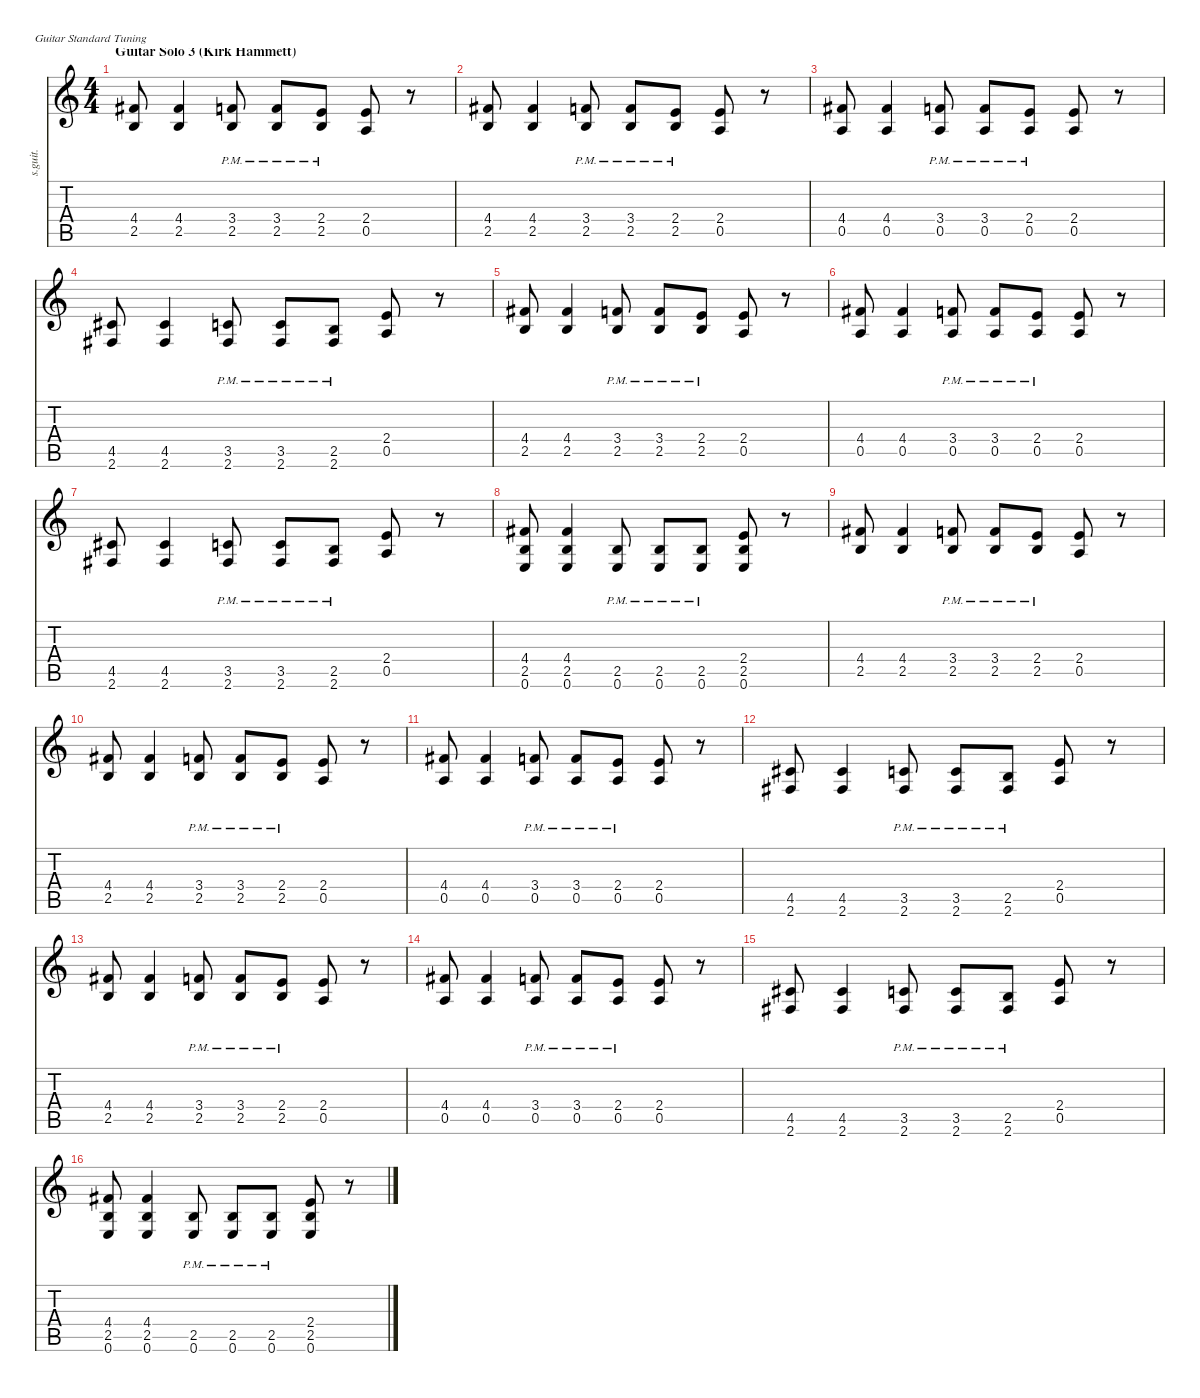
\defaultSystemsLayout 4
\hideDynamics
\bracketExtendMode nobrackets
\track ("James Hetfield - Rhythm Guitar" "s.guit.") {instrument distortionguitar}
\staff {score tabs}
\tuning (E4 B3 G3 D3 A2 E2)
\ts (4 4)
\beaming (8 2 2 2 2)
\section ("" "Guitar Solo 3 (Kirk Hammett)")
\tempo (130 hide)
\clef g2
\ks c
(4.4{acc #} 2.5).8{lyrics (0 "") lyrics (1 "") lyrics (2 "") lyrics (3 "") lyrics (4 "") dy f} (4.4{acc #} 2.5).4{lyrics (0 "") lyrics (1 "") lyrics (2 "") lyrics (3 "") lyrics (4 "")} (3.4{pm} 2.5{pm}).8{lyrics (0 "") lyrics (1 "") lyrics (2 "") lyrics (3 "") lyrics (4 "")} (3.4{pm} 2.5{pm}).8{lyrics (0 "") lyrics (1 "") lyrics (2 "") lyrics (3 "") lyrics (4 "")} (2.4{pm} 2.5{pm}).8{lyrics (0 "") lyrics (1 "") lyrics (2 "") lyrics (3 "") lyrics (4 "")} (2.4 0.5).8{lyrics (0 "") lyrics (1 "") lyrics (2 "") lyrics (3 "") lyrics (4 "")} r.8 |
(4.4{acc #} 2.5).8{lyrics (0 "") lyrics (1 "") lyrics (2 "") lyrics (3 "") lyrics (4 "")} (4.4{acc #} 2.5).4{lyrics (0 "") lyrics (1 "") lyrics (2 "") lyrics (3 "") lyrics (4 "")} (3.4{pm} 2.5{pm}).8{lyrics (0 "") lyrics (1 "") lyrics (2 "") lyrics (3 "") lyrics (4 "")} (3.4{pm} 2.5{pm}).8{lyrics (0 "") lyrics (1 "") lyrics (2 "") lyrics (3 "") lyrics (4 "")} (2.4{pm} 2.5{pm}).8{lyrics (0 "") lyrics (1 "") lyrics (2 "") lyrics (3 "") lyrics (4 "")} (2.4 0.5).8{lyrics (0 "") lyrics (1 "") lyrics (2 "") lyrics (3 "") lyrics (4 "")} r.8 |
(4.4{acc #} 0.5).8{lyrics (0 "") lyrics (1 "") lyrics (2 "") lyrics (3 "") lyrics (4 "")} (4.4{acc #} 0.5).4{lyrics (0 "") lyrics (1 "") lyrics (2 "") lyrics (3 "") lyrics (4 "")} (3.4{pm} 0.5{pm}).8{lyrics (0 "") lyrics (1 "") lyrics (2 "") lyrics (3 "") lyrics (4 "")} (3.4{pm} 0.5{pm}).8{lyrics (0 "") lyrics (1 "") lyrics (2 "") lyrics (3 "") lyrics (4 "")} (2.4{pm} 0.5{pm}).8{lyrics (0 "") lyrics (1 "") lyrics (2 "") lyrics (3 "") lyrics (4 "")} (2.4 0.5).8{lyrics (0 "") lyrics (1 "") lyrics (2 "") lyrics (3 "") lyrics (4 "")} r.8 |
(4.5{acc #} 2.6{acc #}).8{lyrics (0 "") lyrics (1 "") lyrics (2 "") lyrics (3 "") lyrics (4 "")} (4.5{acc #} 2.6{acc #}).4{lyrics (0 "") lyrics (1 "") lyrics (2 "") lyrics (3 "") lyrics (4 "")} (3.5{pm} 2.6{pm acc #}).8{lyrics (0 "") lyrics (1 "") lyrics (2 "") lyrics (3 "") lyrics (4 "")} (3.5{pm} 2.6{pm acc #}).8{lyrics (0 "") lyrics (1 "") lyrics (2 "") lyrics (3 "") lyrics (4 "")} (2.5{pm} 2.6{pm acc #}).8{lyrics (0 "") lyrics (1 "") lyrics (2 "") lyrics (3 "") lyrics (4 "")} (2.4 0.5).8{lyrics (0 "") lyrics (1 "") lyrics (2 "") lyrics (3 "") lyrics (4 "")} r.8 |
(4.4{acc #} 2.5).8{lyrics (0 "") lyrics (1 "") lyrics (2 "") lyrics (3 "") lyrics (4 "")} (4.4{acc #} 2.5).4{lyrics (0 "") lyrics (1 "") lyrics (2 "") lyrics (3 "") lyrics (4 "")} (3.4{pm} 2.5{pm}).8{lyrics (0 "") lyrics (1 "") lyrics (2 "") lyrics (3 "") lyrics (4 "")} (3.4{pm} 2.5{pm}).8{lyrics (0 "") lyrics (1 "") lyrics (2 "") lyrics (3 "") lyrics (4 "")} (2.4{pm} 2.5{pm}).8{lyrics (0 "") lyrics (1 "") lyrics (2 "") lyrics (3 "") lyrics (4 "")} (2.4 0.5).8{lyrics (0 "") lyrics (1 "") lyrics (2 "") lyrics (3 "") lyrics (4 "")} r.8 |
(4.4{acc #} 0.5).8{lyrics (0 "") lyrics (1 "") lyrics (2 "") lyrics (3 "") lyrics (4 "")} (4.4{acc #} 0.5).4{lyrics (0 "") lyrics (1 "") lyrics (2 "") lyrics (3 "") lyrics (4 "")} (3.4{pm} 0.5{pm}).8{lyrics (0 "") lyrics (1 "") lyrics (2 "") lyrics (3 "") lyrics (4 "")} (3.4{pm} 0.5{pm}).8{lyrics (0 "") lyrics (1 "") lyrics (2 "") lyrics (3 "") lyrics (4 "")} (2.4{pm} 0.5{pm}).8{lyrics (0 "") lyrics (1 "") lyrics (2 "") lyrics (3 "") lyrics (4 "")} (2.4 0.5).8{lyrics (0 "") lyrics (1 "") lyrics (2 "") lyrics (3 "") lyrics (4 "")} r.8 |
(4.5{acc #} 2.6{acc #}).8{lyrics (0 "") lyrics (1 "") lyrics (2 "") lyrics (3 "") lyrics (4 "")} (4.5{acc #} 2.6{acc #}).4{lyrics (0 "") lyrics (1 "") lyrics (2 "") lyrics (3 "") lyrics (4 "")} (3.5{pm} 2.6{pm acc #}).8{lyrics (0 "") lyrics (1 "") lyrics (2 "") lyrics (3 "") lyrics (4 "")} (3.5{pm} 2.6{pm acc #}).8{lyrics (0 "") lyrics (1 "") lyrics (2 "") lyrics (3 "") lyrics (4 "")} (2.5{pm} 2.6{pm acc #}).8{lyrics (0 "") lyrics (1 "") lyrics (2 "") lyrics (3 "") lyrics (4 "")} (2.4 0.5).8{lyrics (0 "") lyrics (1 "") lyrics (2 "") lyrics (3 "") lyrics (4 "")} r.8 |
(4.4{acc #} 2.5 0.6).8{lyrics (0 "") lyrics (1 "") lyrics (2 "") lyrics (3 "") lyrics (4 "")} (4.4{acc #} 2.5 0.6).4{lyrics (0 "") lyrics (1 "") lyrics (2 "") lyrics (3 "") lyrics (4 "")} (2.5{pm} 0.6{pm}).8{lyrics (0 "") lyrics (1 "") lyrics (2 "") lyrics (3 "") lyrics (4 "")} (2.5{pm} 0.6{pm}).8{lyrics (0 "") lyrics (1 "") lyrics (2 "") lyrics (3 "") lyrics (4 "")} (2.5{pm} 0.6{pm}).8{lyrics (0 "") lyrics (1 "") lyrics (2 "") lyrics (3 "") lyrics (4 "")} (2.4 2.5 0.6).8{lyrics (0 "") lyrics (1 "") lyrics (2 "") lyrics (3 "") lyrics (4 "")} r.8 |
(4.4{acc #} 2.5).8{lyrics (0 "") lyrics (1 "") lyrics (2 "") lyrics (3 "") lyrics (4 "")} (4.4{acc #} 2.5).4{lyrics (0 "") lyrics (1 "") lyrics (2 "") lyrics (3 "") lyrics (4 "")} (3.4{pm} 2.5{pm}).8{lyrics (0 "") lyrics (1 "") lyrics (2 "") lyrics (3 "") lyrics (4 "")} (3.4{pm} 2.5{pm}).8{lyrics (0 "") lyrics (1 "") lyrics (2 "") lyrics (3 "") lyrics (4 "")} (2.4{pm} 2.5{pm}).8{lyrics (0 "") lyrics (1 "") lyrics (2 "") lyrics (3 "") lyrics (4 "")} (2.4 0.5).8{lyrics (0 "") lyrics (1 "") lyrics (2 "") lyrics (3 "") lyrics (4 "")} r.8 |
(4.4{acc #} 2.5).8{lyrics (0 "") lyrics (1 "") lyrics (2 "") lyrics (3 "") lyrics (4 "")} (4.4{acc #} 2.5).4{lyrics (0 "") lyrics (1 "") lyrics (2 "") lyrics (3 "") lyrics (4 "")} (3.4{pm} 2.5{pm}).8{lyrics (0 "") lyrics (1 "") lyrics (2 "") lyrics (3 "") lyrics (4 "")} (3.4{pm} 2.5{pm}).8{lyrics (0 "") lyrics (1 "") lyrics (2 "") lyrics (3 "") lyrics (4 "")} (2.4{pm} 2.5{pm}).8{lyrics (0 "") lyrics (1 "") lyrics (2 "") lyrics (3 "") lyrics (4 "")} (2.4 0.5).8{lyrics (0 "") lyrics (1 "") lyrics (2 "") lyrics (3 "") lyrics (4 "")} r.8 |
(4.4{acc #} 0.5).8{lyrics (0 "") lyrics (1 "") lyrics (2 "") lyrics (3 "") lyrics (4 "")} (4.4{acc #} 0.5).4{lyrics (0 "") lyrics (1 "") lyrics (2 "") lyrics (3 "") lyrics (4 "")} (3.4{pm} 0.5{pm}).8{lyrics (0 "") lyrics (1 "") lyrics (2 "") lyrics (3 "") lyrics (4 "")} (3.4{pm} 0.5{pm}).8{lyrics (0 "") lyrics (1 "") lyrics (2 "") lyrics (3 "") lyrics (4 "")} (2.4{pm} 0.5{pm}).8{lyrics (0 "") lyrics (1 "") lyrics (2 "") lyrics (3 "") lyrics (4 "")} (2.4 0.5).8{lyrics (0 "") lyrics (1 "") lyrics (2 "") lyrics (3 "") lyrics (4 "")} r.8 |
(4.5{acc #} 2.6{acc #}).8{lyrics (0 "") lyrics (1 "") lyrics (2 "") lyrics (3 "") lyrics (4 "")} (4.5{acc #} 2.6{acc #}).4{lyrics (0 "") lyrics (1 "") lyrics (2 "") lyrics (3 "") lyrics (4 "")} (3.5{pm} 2.6{pm acc #}).8{lyrics (0 "") lyrics (1 "") lyrics (2 "") lyrics (3 "") lyrics (4 "")} (3.5{pm} 2.6{pm acc #}).8{lyrics (0 "") lyrics (1 "") lyrics (2 "") lyrics (3 "") lyrics (4 "")} (2.5{pm} 2.6{pm acc #}).8{lyrics (0 "") lyrics (1 "") lyrics (2 "") lyrics (3 "") lyrics (4 "")} (2.4 0.5).8{lyrics (0 "") lyrics (1 "") lyrics (2 "") lyrics (3 "") lyrics (4 "")} r.8 |
(4.4{acc #} 2.5).8{lyrics (0 "") lyrics (1 "") lyrics (2 "") lyrics (3 "") lyrics (4 "")} (4.4{acc #} 2.5).4{lyrics (0 "") lyrics (1 "") lyrics (2 "") lyrics (3 "") lyrics (4 "")} (3.4{pm} 2.5{pm}).8{lyrics (0 "") lyrics (1 "") lyrics (2 "") lyrics (3 "") lyrics (4 "")} (3.4{pm} 2.5{pm}).8{lyrics (0 "") lyrics (1 "") lyrics (2 "") lyrics (3 "") lyrics (4 "")} (2.4{pm} 2.5{pm}).8{lyrics (0 "") lyrics (1 "") lyrics (2 "") lyrics (3 "") lyrics (4 "")} (2.4 0.5).8{lyrics (0 "") lyrics (1 "") lyrics (2 "") lyrics (3 "") lyrics (4 "")} r.8 |
(4.4{acc #} 0.5).8{lyrics (0 "") lyrics (1 "") lyrics (2 "") lyrics (3 "") lyrics (4 "")} (4.4{acc #} 0.5).4{lyrics (0 "") lyrics (1 "") lyrics (2 "") lyrics (3 "") lyrics (4 "")} (3.4{pm} 0.5{pm}).8{lyrics (0 "") lyrics (1 "") lyrics (2 "") lyrics (3 "") lyrics (4 "")} (3.4{pm} 0.5{pm}).8{lyrics (0 "") lyrics (1 "") lyrics (2 "") lyrics (3 "") lyrics (4 "")} (2.4{pm} 0.5{pm}).8{lyrics (0 "") lyrics (1 "") lyrics (2 "") lyrics (3 "") lyrics (4 "")} (2.4 0.5).8{lyrics (0 "") lyrics (1 "") lyrics (2 "") lyrics (3 "") lyrics (4 "")} r.8 |
(4.5{acc #} 2.6{acc #}).8{lyrics (0 "") lyrics (1 "") lyrics (2 "") lyrics (3 "") lyrics (4 "")} (4.5{acc #} 2.6{acc #}).4{lyrics (0 "") lyrics (1 "") lyrics (2 "") lyrics (3 "") lyrics (4 "")} (3.5{pm} 2.6{pm acc #}).8{lyrics (0 "") lyrics (1 "") lyrics (2 "") lyrics (3 "") lyrics (4 "")} (3.5{pm} 2.6{pm acc #}).8{lyrics (0 "") lyrics (1 "") lyrics (2 "") lyrics (3 "") lyrics (4 "")} (2.5{pm} 2.6{pm acc #}).8{lyrics (0 "") lyrics (1 "") lyrics (2 "") lyrics (3 "") lyrics (4 "")} (2.4 0.5).8{lyrics (0 "") lyrics (1 "") lyrics (2 "") lyrics (3 "") lyrics (4 "")} r.8 |
(4.4{acc #} 2.5 0.6).8{lyrics (0 "") lyrics (1 "") lyrics (2 "") lyrics (3 "") lyrics (4 "")} (4.4{acc #} 2.5 0.6).4{lyrics (0 "") lyrics (1 "") lyrics (2 "") lyrics (3 "") lyrics (4 "")} (2.5{pm} 0.6{pm}).8{lyrics (0 "") lyrics (1 "") lyrics (2 "") lyrics (3 "") lyrics (4 "")} (2.5{pm} 0.6{pm}).8{lyrics (0 "") lyrics (1 "") lyrics (2 "") lyrics (3 "") lyrics (4 "")} (2.5{pm} 0.6{pm}).8{lyrics (0 "") lyrics (1 "") lyrics (2 "") lyrics (3 "") lyrics (4 "")} (2.4 2.5 0.6).8{lyrics (0 "") lyrics (1 "") lyrics (2 "") lyrics (3 "") lyrics (4 "")} r.8
